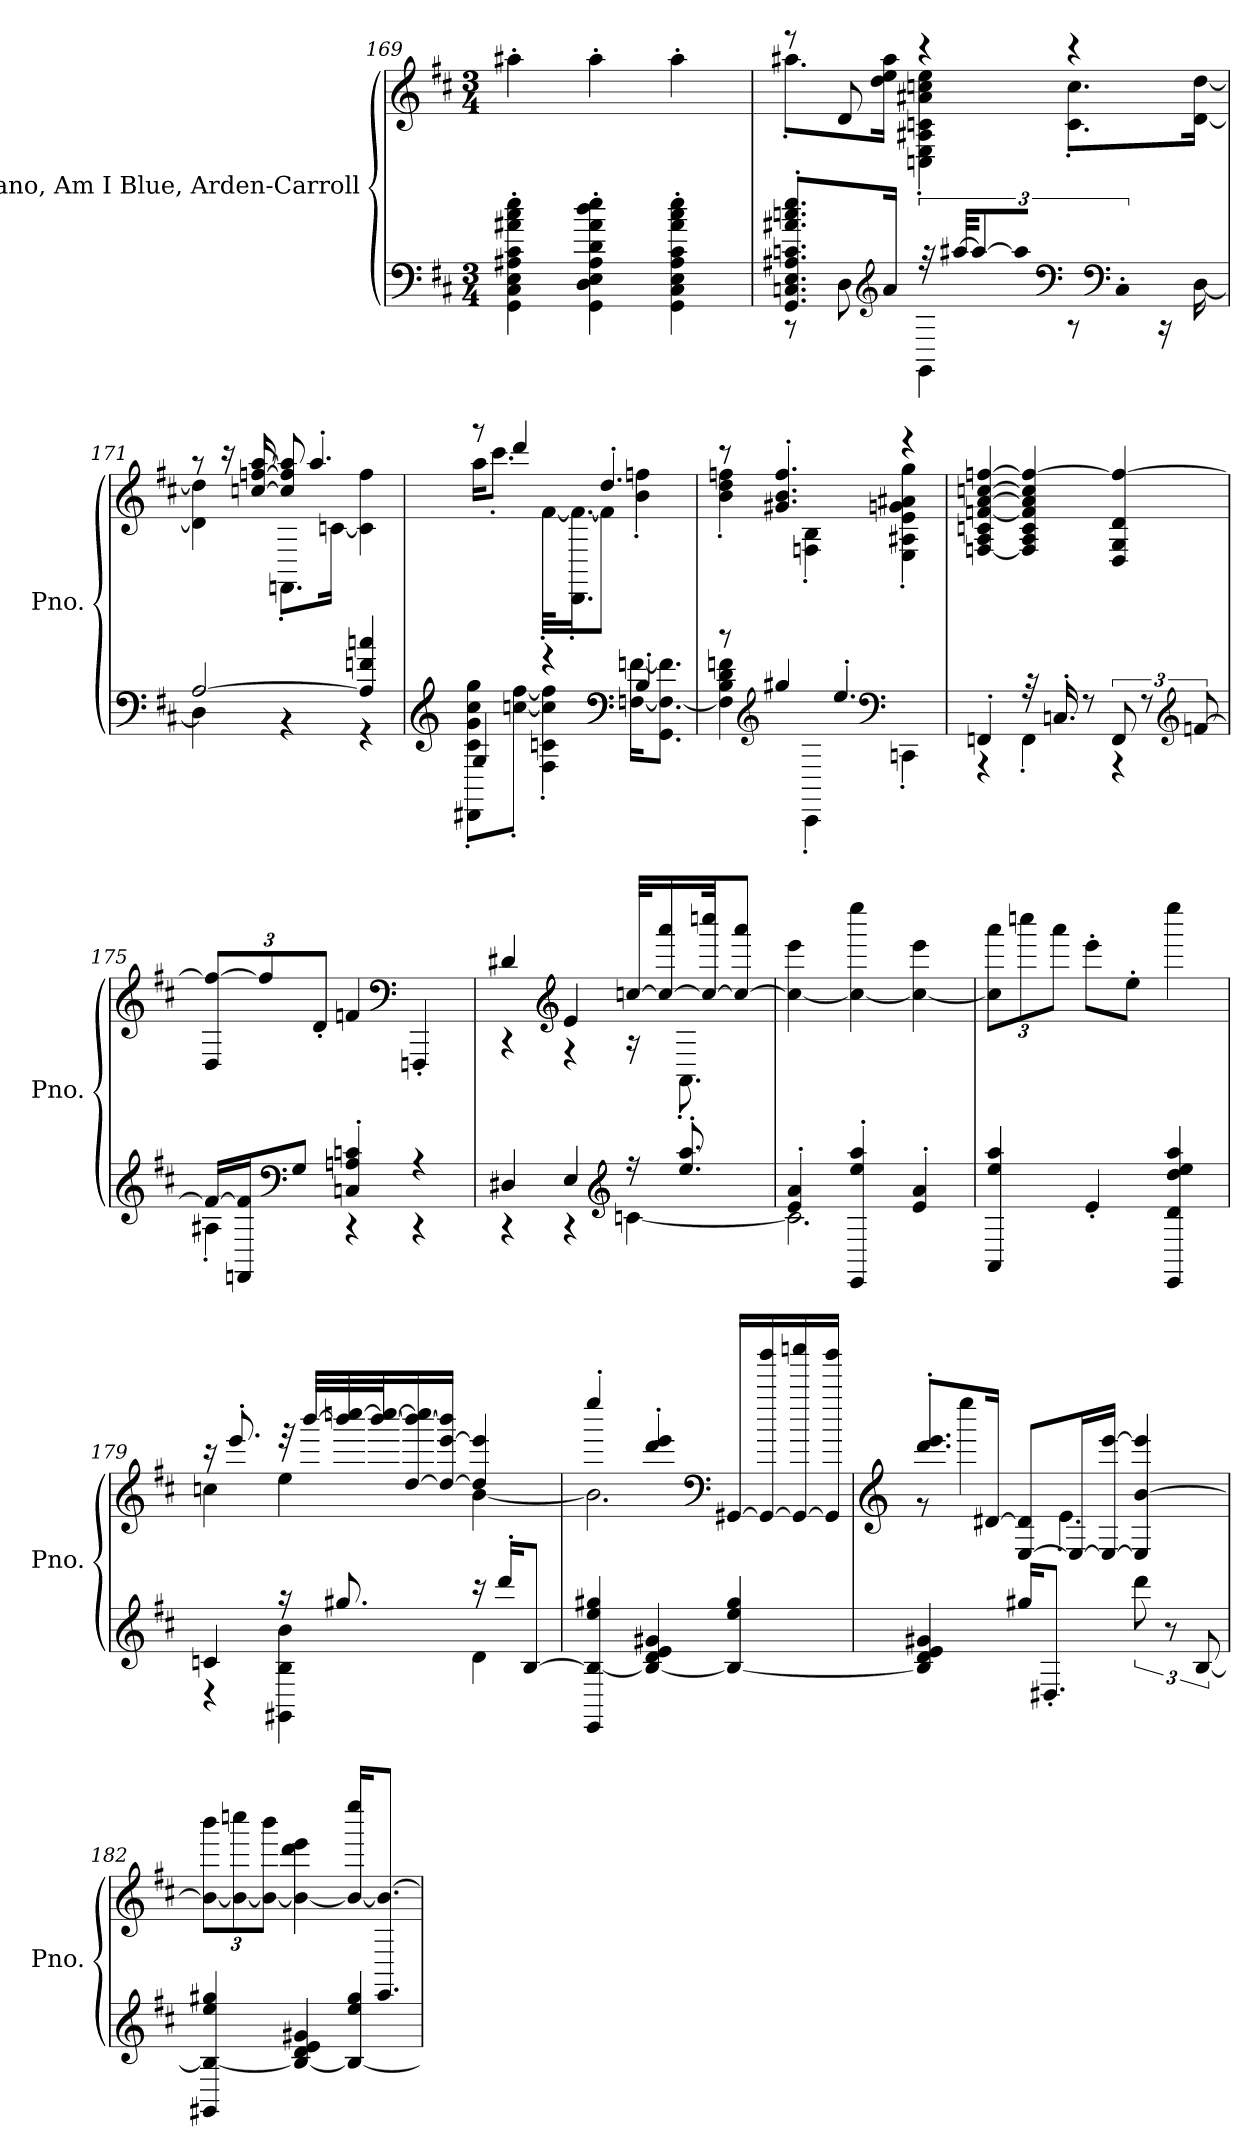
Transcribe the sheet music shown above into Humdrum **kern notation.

**kern	**kern
*part1	*part1
*staff2	*staff1
*I"Piano, Am I Blue, Arden-Carroll	*
*I'Pno.	*
*clefF4	*clefG2
*k[f#c#]	*k[f#c#]
*M3/4	*M3/4
=169	=169
4GG\' 4C#\' 4E\' 4A#X\' 4c#\' 4a#X\' 4cc#\' 4ee\'	4aa#X'\
4GG\' 4D\' 4E\' 4A#\' 4d\' 4a#\' 4dd\' 4ee\'	4aa#'\
4GG\' 4C#\' 4E\' 4A#\' 4c#\' 4a#\' 4cc#\' 4ee\'	4aa#'\
!!LO:LB:g=z
=170	=170
*^	*^
8.GG/' 8.Cn/' 8.E/' 8.A#X/' 8.cn/' 8.a#X/' 8.ccn/' 8.ee/'L	8r	8r	8.aa#X'\L
.	8D\	8d/	.
*clefG2	*	*	*
16a#/Jk	.	.	16dd\ 16ee\ 16aa#\Jk
48r	4GG\	4r	4Cn\' 4E\' 4A#X\' 4cn\' 4a#X\' 4ccn\' 4ee\'
[48aa#X/KKL	.	.	.
12aa#/_	.	.	.
8aa#/J]	.	.	.
*clefF4	*	*	*
4C'/	8r	4r	8.c\' 8.cc\'L
.	16r	.	.
.	[16D\	.	[16d\ [16dd\Jk
=171	=171	=171	=171
[2A/	4D\]	8r	4d\] 4dd\]
.	.	16r	.
.	.	[16ccn/ [16ffn/ [16aa/	.
.	4r	8cc/] 8ff/] 8aa/]	8.FFn'\L
.	.	4.aa'/	.
.	.	.	[16cn\Jk
4A/] 4fn/ 4ccn/	4r	.	4c\] 4ff\
!!LO:LB:g=z	!!
=172	=172	=172	=172
*clefG2	*	*	*
4G/	8DD#X\' 8c#\' 8g\' 8cc#\' 8gg\'L	8r	16aa\KL
.	.	.	8.ccc#'\J
.	[8ccn\' [8ff#\'J	4ddd/	.
4r	4F#\' 4cn\' 4cc\]' 4ff#\]'	.	[32f#'\KLL
.	.	.	16.DD\' 16.f#\_'J
.	.	4.dd'/	8f#\J]
*clefF4	*	*	*
4B'/	[16Fn\ [16fn\KL	.	4b\' 4ffn\'
.	8.GG\ 8.F\_ 8.f\]J	.	.
=173	=173	=173	=173
8r	4F\] 4B\ 4d\ 4fn\	8r	4b\' 4dd\' 4ffn\'
*clefG2	*	*	*
4gg#X/	.	4.g#X/' 4.b/' 4.ff/'	.
.	4CC#'\	.	4Fn\' 4B\'
4.ee'/	.	.	.
*clefF4	*	*	*
.	4CCn'\	4r	4E\' 4A#X\' 4e\' 4gn\' 4a#X\' 4gg\'
*	*	*v	*v
=174	=174	=174
4FFn'/	4r	[4Fn/ 4A/ 4cn/ [4fn/ [4a/ [4ccn/ [4ffn/
32r	4FF'\	4F/] 4A/ 4c/ 4f/] 4a/] 4cc/] 4ff/_
16.Cn'/	.	.
8r	.	.
12FF/	4r	4D/ 4G/ 4d/ 4ff/_
12r	.	.
*clefG2	*	*
[12fn/	.	.
!!LO:LB:g=z
=175	=175	=175
*	*	*Xbrackettup
16f/LL_	4A#X'\	12D/ 12ff/_L
16FFn/ 16f/]J	.	.
.	.	12ff/]
*clefF4	*	*
8G/J	.	.
.	.	12d'/J
4Cn/' 4An/' 4cn/'	4r	4fn/
*	*	*clefF4
4r	4r	4FFFn'/
=176	=176	=176
*	*	*^
4D#X/	4r	4d#X/	4r
*	*	*clefG2	*
4E/	4r	4e/	4r
*clefG2	*	*	*
16r	[4cn\	[32ccn/KLL	16r
.	.	16cc/_ 16aaa/	.
8.ee/' 8.aa/'	.	.	8.AA'\
.	.	32cc/_ 32ccccn/JK	.
.	.	8cc/_ 8aaa/J	.
*	*	*v	*v
=177	=177	=177
4e/' 4a/'	2.c\]	4cc\_ 4eee\
4EE/' 4ee/' 4aa/'	.	4cc\_ 4eeee\
4e/' 4a/'	.	4cc\_ 4eee\
*v	*v	*
=178	=178
4AA/ 4ee/ 4aa/	12cc\] 12aaa\L
.	12ccccn\
.	12aaa\J
4e'/	8eee'\L
.	8ee'\J
4EE/ 4d/ 4dd/ 4ee/ 4aa/	4eeee\
!!LO:PB:g=z
=179	=179
*^	*^
4cn/	4r	16r	4ccn\
.	.	8.eee'/	.
16r	4GG#X\ 4B\ 4b\	32r	4ee\
.	.	[32bbb/LLL	.
8.gg#X/	.	32bbb/] [32ccccn/	.
.	.	[32bbb/ 32cccc/_J	.
.	.	[16dd/ 16bbb/_ 16cccc/]	.
.	.	16dd/_ [16eee/ 16bbb/]JJ	.
16r	4d\	4dd/] 4eee/]	[4b\
16ddd'/KL	.	.	.
[8B/J	.	.	.
*v	*v	*	*
=180	=180	=180
4EE/ 4B/_ 4ee/ 4gg#X/	4eeee'/	2.b\]
4B/_ 4d/ 4e/ 4g#X/	4ddd/' 4eee/'	.
*	*clefF4	*
4B/_ 4ee/ 4gg#/	[16GG#X/LL	.
.	16GG#/_ 16bbb/	.
.	16GG#/_ 16ccccn/	.
.	16GG#/] 16bbb/JJ	.
=181	=181	=181
*	*clefG2	*
4B/] 4d/ 4e/ 4g#X/	8.ddd/' 8.eee/'L	8r
.	.	4eeee\
.	[16d#X/Jk	.
16gg#X/KL	[8E/ 8d#/]L	.
8.D#X'/J	.	.
.	16E/L_	4.e'\
.	16E/_ [16eee/JJ	.
12ddd\	4E/] [4b/ 4eee/]	.
12r	.	.
[12B/	.	.
*	*v	*v
!!LO:LB:g=z
=182	=182
4GG#X/ 4B/_ 4ee/ 4gg#X/	12b\_ 12bbb\L
.	12b\_ 12ccccn\
.	12b\_ 12bbb\J
4B/_ 4d/ 4e/ 4g#X/	4b\_ 4ddd\ 4eee\
4B/_ 4ee/ 4gg#/	16b/_ 16eeee/KL
.	8.EE/ 8.b/_J
=	=
*-	*-
